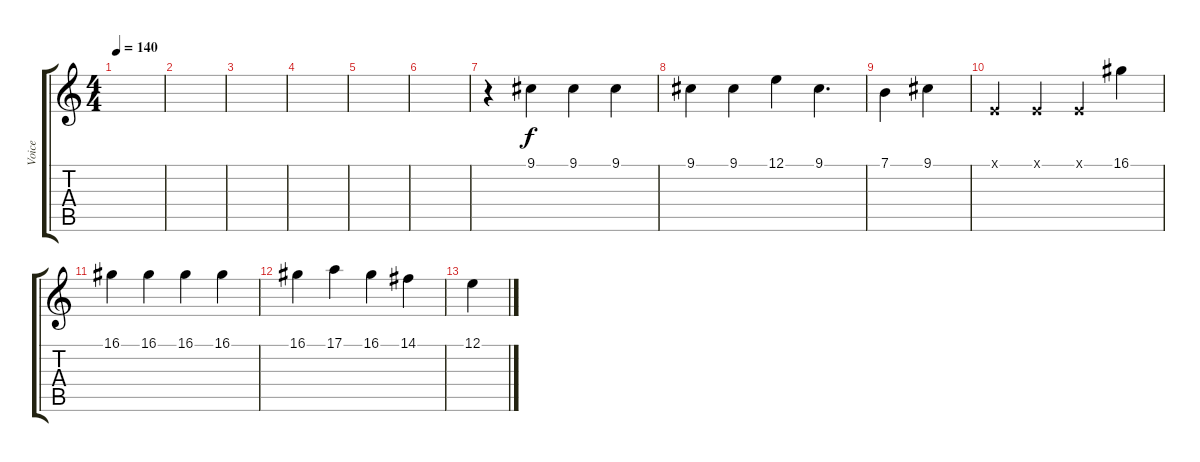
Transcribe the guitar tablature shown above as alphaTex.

\track ("Voice" "Voice") {instrument voiceoohs}
\staff {score tabs}
\tuning (E4 B3 G3 D3 A2 E2) {hide}
\ts (4 4)
\tempo 140
\clef g2
\ks c
|
|
|
|
|
|
r.4 9.1.4 9.1.4 9.1.4 |
9.1.4 9.1.4 12.1.4 9.1.4{d} |
7.1.4 9.1.4 |
0.1{x}.4 0.1{x}.4 0.1{x}.4 16.1.4 |
16.1.4 16.1.4 16.1.4 16.1.4 |
16.1.4 17.1.4 16.1.4 14.1.4 |
12.1.4
